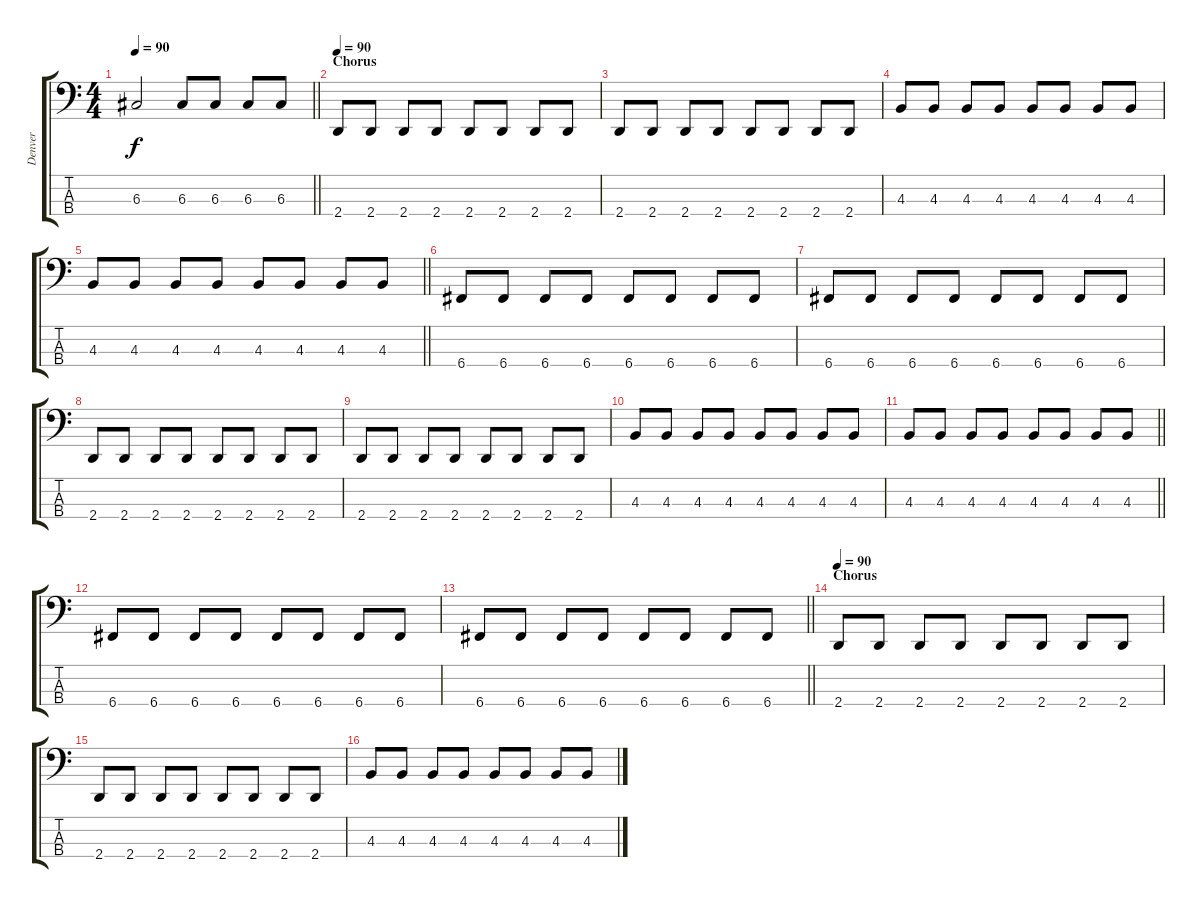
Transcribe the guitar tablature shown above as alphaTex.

\track ("Denver" "Denver") {instrument electricbassfinger}
\staff {score tabs}
\tuning (F2 C2 G1 C1) {hide}
\ts (4 4)
\tempo 90
\clef f4
\barLineRight lightlight
\ks c
6.3.2{dy f} 6.3.8 6.3.8 6.3.8 6.3.8 |
\section ("" "Chorus")
\tempo 90
2.4.8 2.4.8 2.4.8 2.4.8 2.4.8 2.4.8 2.4.8 2.4.8 |
2.4.8 2.4.8 2.4.8 2.4.8 2.4.8 2.4.8 2.4.8 2.4.8 |
4.3.8 4.3.8 4.3.8 4.3.8 4.3.8 4.3.8 4.3.8 4.3.8 |
\barLineRight lightlight
4.3.8 4.3.8 4.3.8 4.3.8 4.3.8 4.3.8 4.3.8 4.3.8 |
6.4.8 6.4.8 6.4.8 6.4.8 6.4.8 6.4.8 6.4.8 6.4.8 |
6.4.8 6.4.8 6.4.8 6.4.8 6.4.8 6.4.8 6.4.8 6.4.8 |
2.4.8 2.4.8 2.4.8 2.4.8 2.4.8 2.4.8 2.4.8 2.4.8 |
2.4.8 2.4.8 2.4.8 2.4.8 2.4.8 2.4.8 2.4.8 2.4.8 |
4.3.8 4.3.8 4.3.8 4.3.8 4.3.8 4.3.8 4.3.8 4.3.8 |
\barLineRight lightlight
4.3.8 4.3.8 4.3.8 4.3.8 4.3.8 4.3.8 4.3.8 4.3.8 |
6.4.8 6.4.8 6.4.8 6.4.8 6.4.8 6.4.8 6.4.8 6.4.8 |
\barLineRight lightlight
6.4.8 6.4.8 6.4.8 6.4.8 6.4.8 6.4.8 6.4.8 6.4.8 |
\section ("" "Chorus")
\tempo 90
2.4.8 2.4.8 2.4.8 2.4.8 2.4.8 2.4.8 2.4.8 2.4.8 |
2.4.8 2.4.8 2.4.8 2.4.8 2.4.8 2.4.8 2.4.8 2.4.8 |
4.3.8 4.3.8 4.3.8 4.3.8 4.3.8 4.3.8 4.3.8 4.3.8
